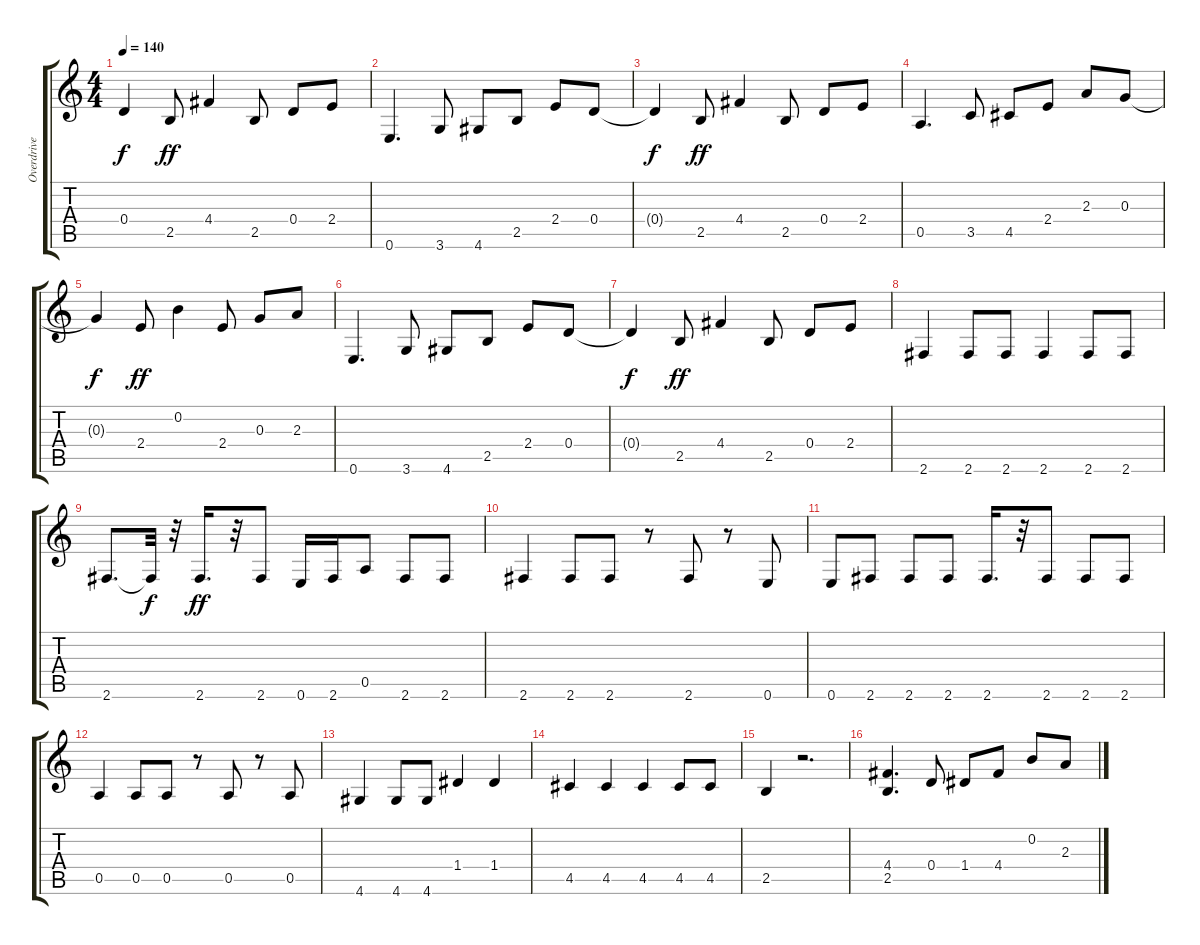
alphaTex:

\track ("Overdrive Gtr" "Overdrive ") {instrument overdrivenguitar}
\staff {score tabs}
\tuning (E4 B3 G3 D3 A2 E2) {hide}
\ts (4 4)
\tempo 140
\clef g2
\ks c
0.4{t}.4{dy f} 2.5.8{dy ff} 4.4.4 2.5.8 0.4.8 2.4.8 |
0.6.4{d} 3.6.8 4.6.8 2.5.8 2.4.8 0.4.8 |
0.4{t}.4{dy f} 2.5.8{dy ff} 4.4.4 2.5.8 0.4.8 2.4.8 |
0.5.4{d} 3.5.8 4.5.8 2.4.8 2.3.8 0.3.8 |
0.3{t}.4{dy f} 2.4.8{dy ff} 0.2.4 2.4.8 0.3.8 2.3.8 |
0.6.4{d} 3.6.8 4.6.8 2.5.8 2.4.8 0.4.8 |
0.4{t}.4{dy f} 2.5.8{dy ff} 4.4.4 2.5.8 0.4.8 2.4.8 |
2.6.4 2.6.8 2.6.8 2.6.4 2.6.8 2.6.8 |
2.6.8{d} 2.6{t}.32{dy f} r.32 2.6.16{d dy ff} r.32 2.6.8 0.6.16 2.6.16 0.5.8 2.6.8 2.6.8 |
2.6.4 2.6.8 2.6.8 r.8 2.6.8 r.8 0.6.8 |
0.6.8 2.6.8 2.6.8 2.6.8 2.6.16{d} r.32 2.6.8 2.6.8 2.6.8 |
0.5.4 0.5.8 0.5.8 r.8 0.5.8 r.8 0.5.8 |
4.6.4 4.6.8 4.6.8 1.4.4 1.4.4 |
4.5.4 4.5.4 4.5.4 4.5.8 4.5.8 |
2.5.4 r.2{d} |
(4.4 2.5).4{d volume 16} 0.4.8 1.4.8 4.4.8 0.2.8 2.3.8
